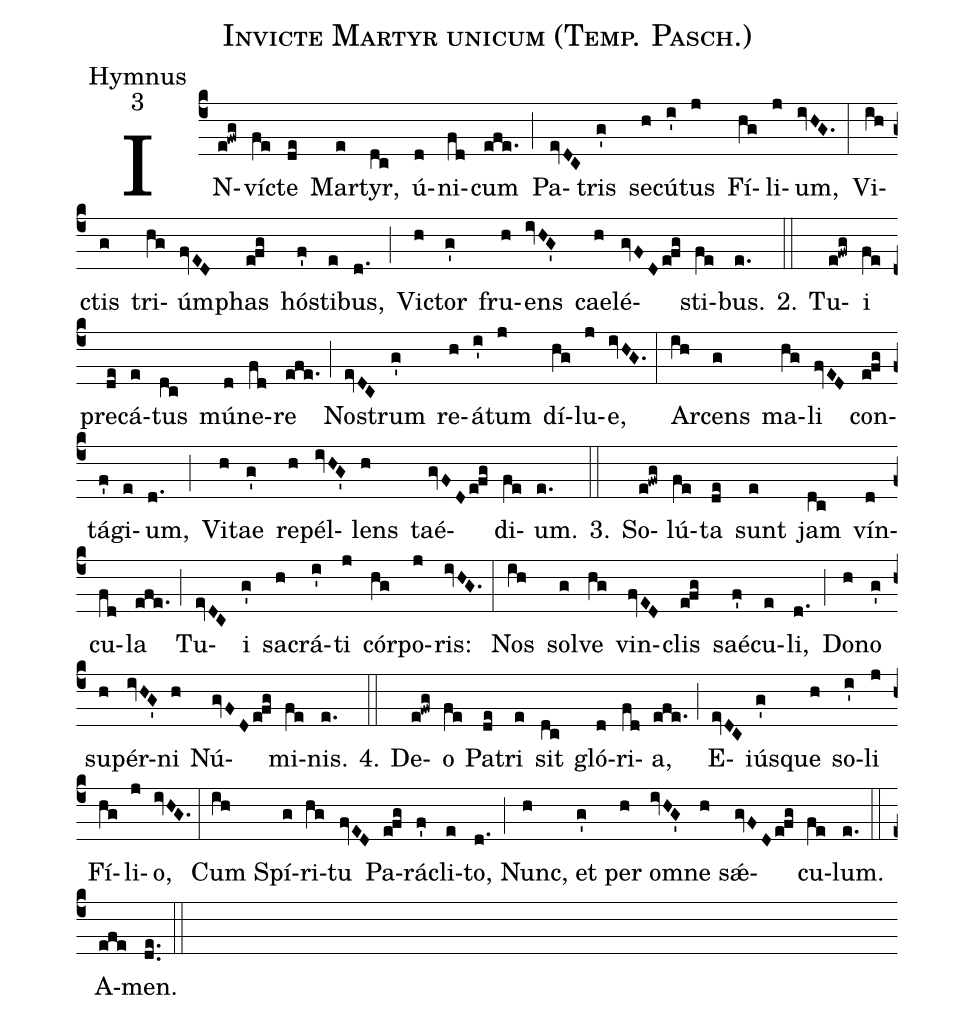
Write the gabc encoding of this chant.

name:Invicte Martyr unicum (Temp. Pasch.);
office-part:Hymnus;
mode:3;
%%
(c4) IN(e!fwg)ví(fe)cte(de) Mar(e)tyr,(dc) ú(d)ni(fd)cum(efe.) (;) Pa(evDC)tris(g') se(h)cú(i')tus(j) Fí(hg)li(j)um,(ivHG.) (:) Vi(ih)ctis(g) tri(hg)úm(fvED)phas(e!fg) hó(f')sti(e)bus,(d.) (;) Vi(h)ctor(g') fru(h)ens(ivHG') cae(h)lé(gvFD/e!fg)sti(fe)bus.(e.)

2.(::) Tu(e!fwg)i(fe) pre(de)cá(e)tus(dc) mú(d)ne(fd)re(efe.) (;) No(evDC)strum(g') re(h)á(i')tum(j) dí(hg)lu(j)e,(ivHG.) (:) Ar(ih)cens(g) ma(hg)li(fvED) con(e!fg)tá(f')gi(e)um,(d.) (;) Vi(h)tae(g') re(h)pél(ivHG')lens(h) taé(gvFD/e!fg)di(fe)um.(e.)

3.(::) So(e!fwg)lú(fe)ta(de) sunt(e) jam(dc) vín(d)cu(fd)la(efe.) (;) Tu(evDC)i(g') sa(h)crá(i')ti(j) cór(hg)po(j)ris:(ivHG.) (:) Nos(ih) sol(g)ve(hg) vin(fvED)clis(e!fg) saé(f')cu(e)li,(d.) (;) Do(h)no(g') su(h)pér(ivHG')ni(h) Nú(gvFD/e!fg)mi(fe)nis.(e.)

4.(::) De(e!fwg)o(fe) Pa(de)tri(e) sit(dc) gló(d)ri(fd)a,(efe.) (;)
E(evDC)iús(g')que(h) so(i')li(j) Fí(hg)li(j)o,(ivHG.) (:)
Cum(ih) Spí(g)ri(hg)tu(fvED) Pa(e!fg)rá(f')cli(e)to,(d.) (;)
Nunc,(h) et(g') per(h) om(ivHG')ne(h) sǽ(gvFD/e!fg)cu(fe)lum.(e.) (::)
A(efe)men.(de..) (::)
